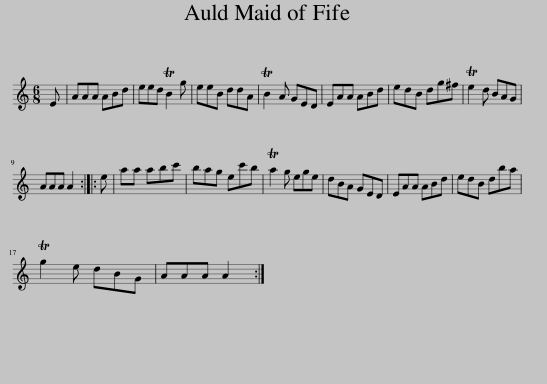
X:1
L:1/8
M:6/8
I:linebreak $
K:C
V:1 treble
V:1
 E | AAA ABd | eed TB2 g | eeB ddA | TB2 A GED | %5
 EAA ABd | edB dg^f | Te2 d BAG |$ AAA A2 :: e | %10
 aa abc' | bag ec'b | Ta2 g ege | dBA GED | EAA ABd | %15
 edB dba |$ Tg2 e dBG | AAA A2 :| %18
